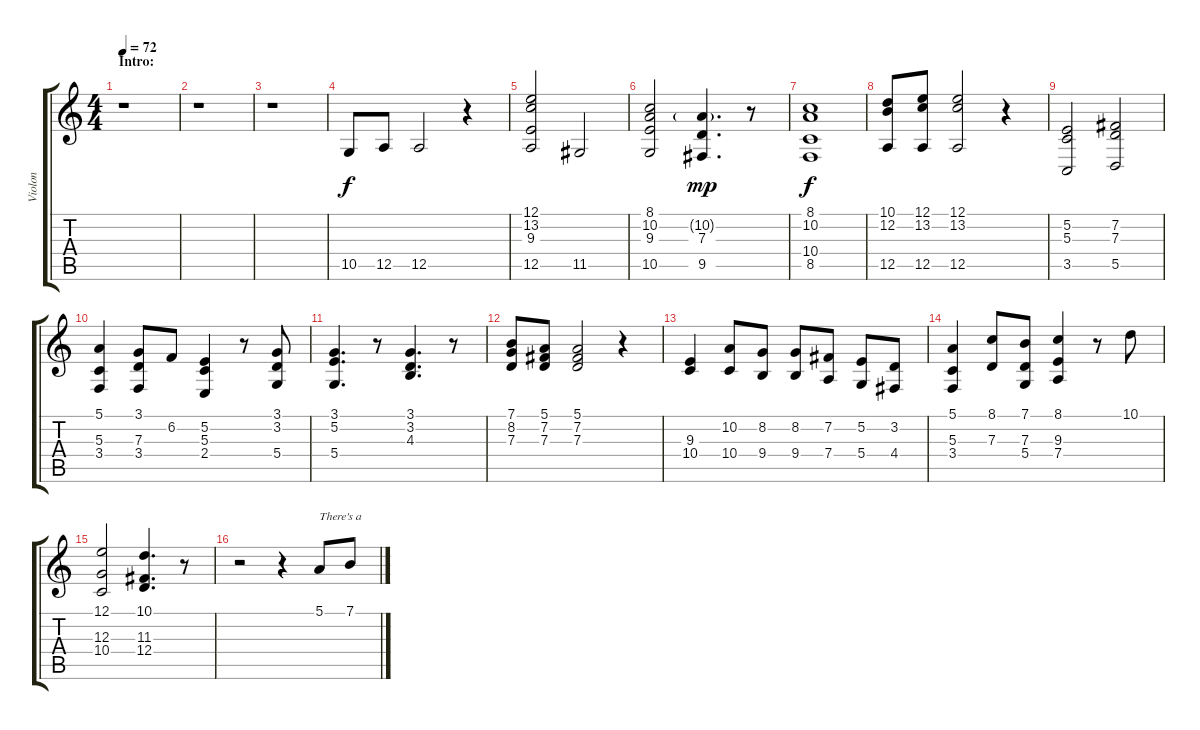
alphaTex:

\track ("Violon" "Violon") {instrument viola}
\staff {score tabs}
\tuning (E4 B3 G3 D3 A2 E2) {hide}
\ts (4 4)
\section ("" "Intro:")
\tempo 72
\tempo 76
\tempo 72
\clef g2
\ks c
r.1{dy f instrument viola} |
r.1 |
r.1 |
10.5.8 12.5.8 12.5.2 r.4 |
(12.1 13.2 9.3 12.5).2 11.5.2 |
(8.1 10.2 9.3 10.5).2 (10.2{g} 7.3 9.5).4{d dy mp} r.8 |
(8.1 10.2 10.4 8.5).1{dy f} |
(10.1 12.2 12.5).8 (12.1 13.2 12.5).8 (12.1 13.2 12.5).2 r.4 |
(5.2 5.3 3.5).2 (7.2 7.3 5.5).2 |
(5.1 5.3 3.4).4 (3.1 7.3 3.4).8 6.2.8 (5.2 5.3 2.4).4 r.8 (3.1 3.2 5.4).8 |
(3.1 5.2 5.4).4{d} r.8 (3.1 3.2 4.3).4{d} r.8 |
(7.1 8.2 7.3).8 (5.1 7.2 7.3).8 (5.1 7.2 7.3).2 r.4 |
(9.3 10.4).4 (10.2 10.4).8 (8.2 9.4).8 (8.2 9.4).8 (7.2 7.4).8 (5.2 5.4).8 (3.2 4.4).8 |
(5.1 5.3 3.4).4 (8.1 7.3).8 (7.1 7.3 5.4).8 (8.1 9.3 7.4).4 r.8 10.1.8 |
(12.1 12.3 10.4).2 (10.1 11.3 12.4).4{d} r.8 |
r.2 r.4 5.1.8{txt "There's a"} 7.1.8
